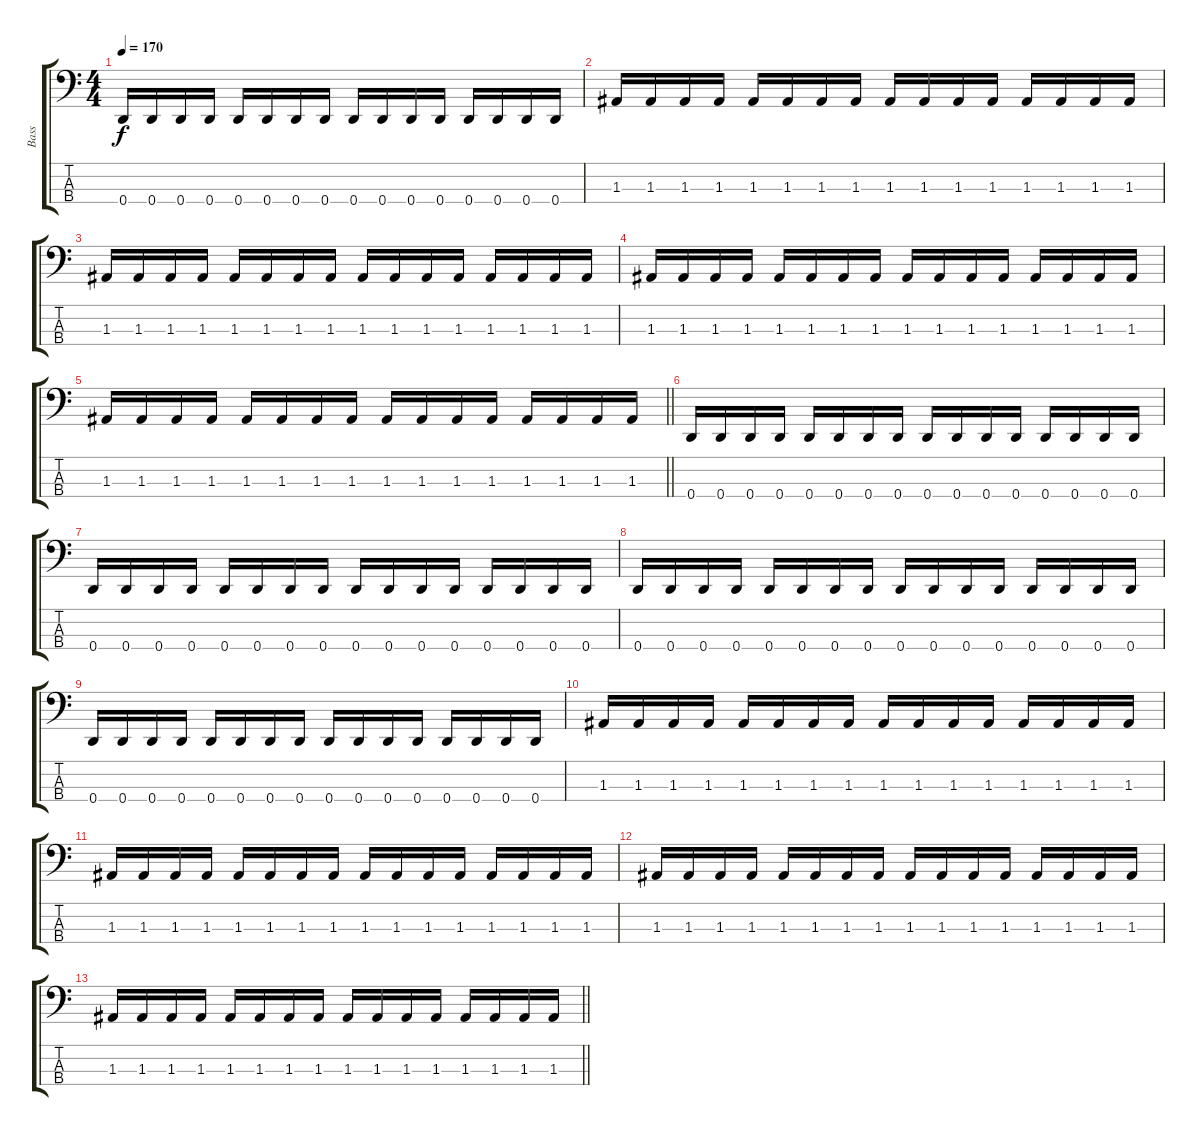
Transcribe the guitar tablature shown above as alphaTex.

\track ("Bass" "Bass") {instrument electricbasspick}
\staff {score tabs}
\tuning (G2 D2 A1 D1) {hide}
\ts (4 4)
\tempo 170
\clef f4
\ks c
0.4.16{dy f} 0.4.16 0.4.16 0.4.16 0.4.16 0.4.16 0.4.16 0.4.16 0.4.16 0.4.16 0.4.16 0.4.16 0.4.16 0.4.16 0.4.16 0.4.16 |
1.3.16 1.3.16 1.3.16 1.3.16 1.3.16 1.3.16 1.3.16 1.3.16 1.3.16 1.3.16 1.3.16 1.3.16 1.3.16 1.3.16 1.3.16 1.3.16 |
1.3.16 1.3.16 1.3.16 1.3.16 1.3.16 1.3.16 1.3.16 1.3.16 1.3.16 1.3.16 1.3.16 1.3.16 1.3.16 1.3.16 1.3.16 1.3.16 |
1.3.16 1.3.16 1.3.16 1.3.16 1.3.16 1.3.16 1.3.16 1.3.16 1.3.16 1.3.16 1.3.16 1.3.16 1.3.16 1.3.16 1.3.16 1.3.16 |
\barLineRight lightlight
1.3.16 1.3.16 1.3.16 1.3.16 1.3.16 1.3.16 1.3.16 1.3.16 1.3.16 1.3.16 1.3.16 1.3.16 1.3.16 1.3.16 1.3.16 1.3.16 |
0.4.16 0.4.16 0.4.16 0.4.16 0.4.16 0.4.16 0.4.16 0.4.16 0.4.16 0.4.16 0.4.16 0.4.16 0.4.16 0.4.16 0.4.16 0.4.16 |
0.4.16 0.4.16 0.4.16 0.4.16 0.4.16 0.4.16 0.4.16 0.4.16 0.4.16 0.4.16 0.4.16 0.4.16 0.4.16 0.4.16 0.4.16 0.4.16 |
0.4.16 0.4.16 0.4.16 0.4.16 0.4.16 0.4.16 0.4.16 0.4.16 0.4.16 0.4.16 0.4.16 0.4.16 0.4.16 0.4.16 0.4.16 0.4.16 |
0.4.16 0.4.16 0.4.16 0.4.16 0.4.16 0.4.16 0.4.16 0.4.16 0.4.16 0.4.16 0.4.16 0.4.16 0.4.16 0.4.16 0.4.16 0.4.16 |
1.3.16 1.3.16 1.3.16 1.3.16 1.3.16 1.3.16 1.3.16 1.3.16 1.3.16 1.3.16 1.3.16 1.3.16 1.3.16 1.3.16 1.3.16 1.3.16 |
1.3.16 1.3.16 1.3.16 1.3.16 1.3.16 1.3.16 1.3.16 1.3.16 1.3.16 1.3.16 1.3.16 1.3.16 1.3.16 1.3.16 1.3.16 1.3.16 |
1.3.16 1.3.16 1.3.16 1.3.16 1.3.16 1.3.16 1.3.16 1.3.16 1.3.16 1.3.16 1.3.16 1.3.16 1.3.16 1.3.16 1.3.16 1.3.16 |
\barLineRight lightlight
1.3.16 1.3.16 1.3.16 1.3.16 1.3.16 1.3.16 1.3.16 1.3.16 1.3.16 1.3.16 1.3.16 1.3.16 1.3.16 1.3.16 1.3.16 1.3.16
